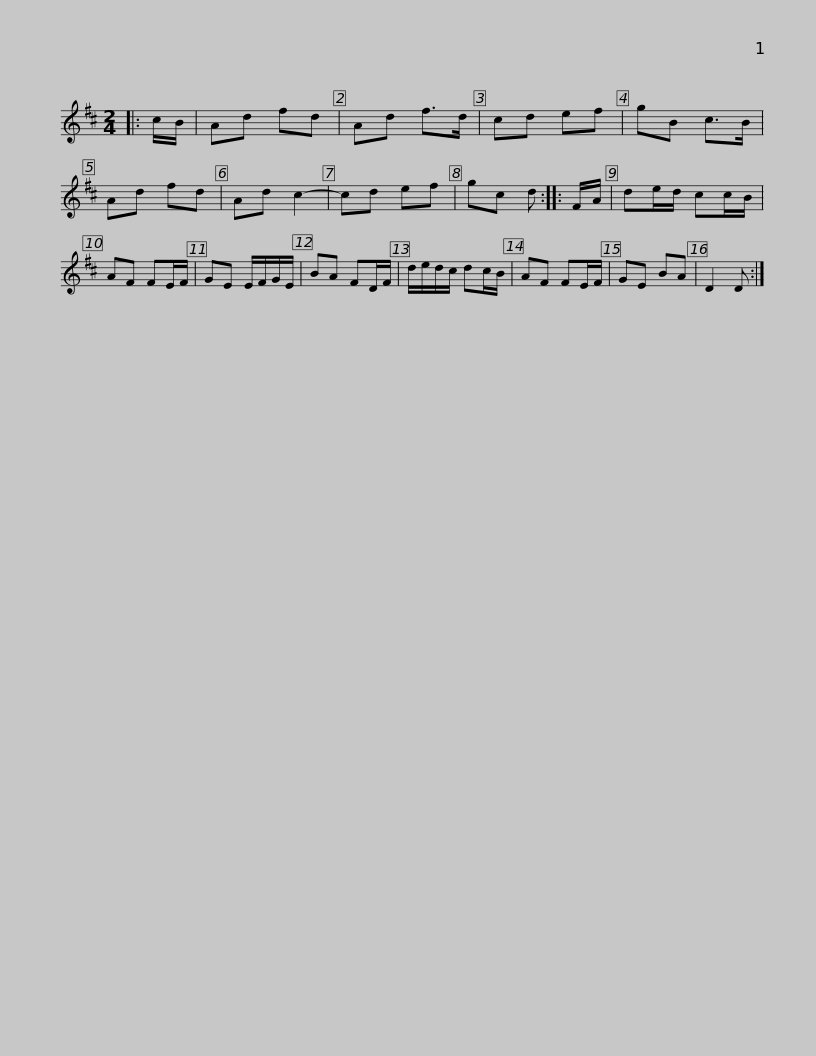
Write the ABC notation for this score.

X:1
L:1/8
M:2/4
I:linebreak $
K:D
V:1 treble
V:1
|: c/B/ | Ad fd | Ad f>d | cd ef | gB c>B | %5
 Ad fd | Ad c2- | cd ef | gc d :: F/A/ | %10
 de/d/ cc/B/ |$ AF FE/F/ | GE E/F/G/E/ | BA FD/F/ | d/e/d/c/ dc/B/ | %15
 AF FE/F/ | GE BA | D2 D :| %18
